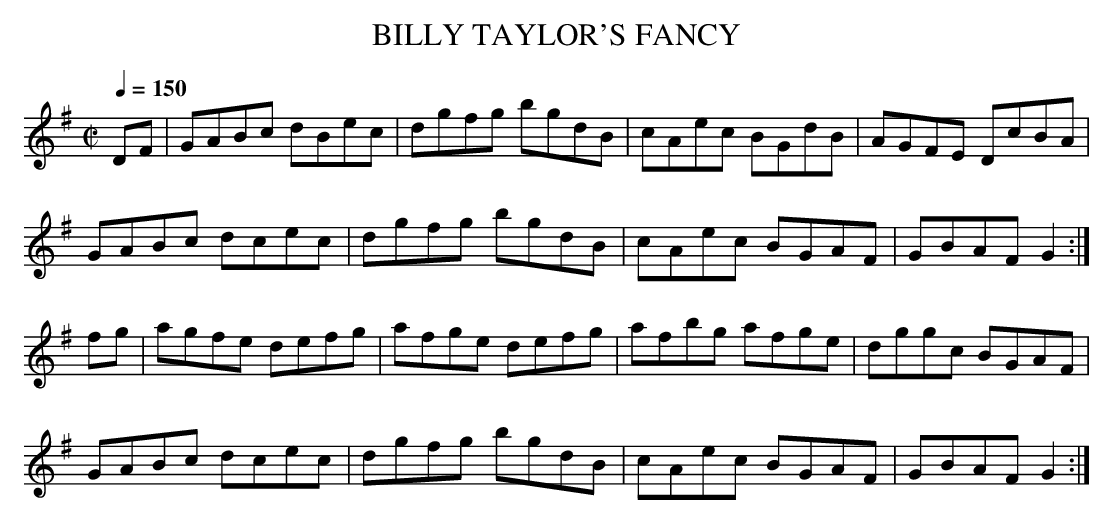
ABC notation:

X:1
T:BILLY TAYLOR'S FANCY
Q:1/4=150
M:C|
L:1/8
K:G
DF|GABc dBec|dgfg bgdB|cAec BGdB|AGFE DcBA|
GABc dcec|dgfg bgdB|cAec BGAF|GBAF G2:|
fg|agfe defg|afge defg|afbg afge|dggc BGAF|
GABc dcec|dgfg bgdB|cAec BGAF|GBAF G2:|
